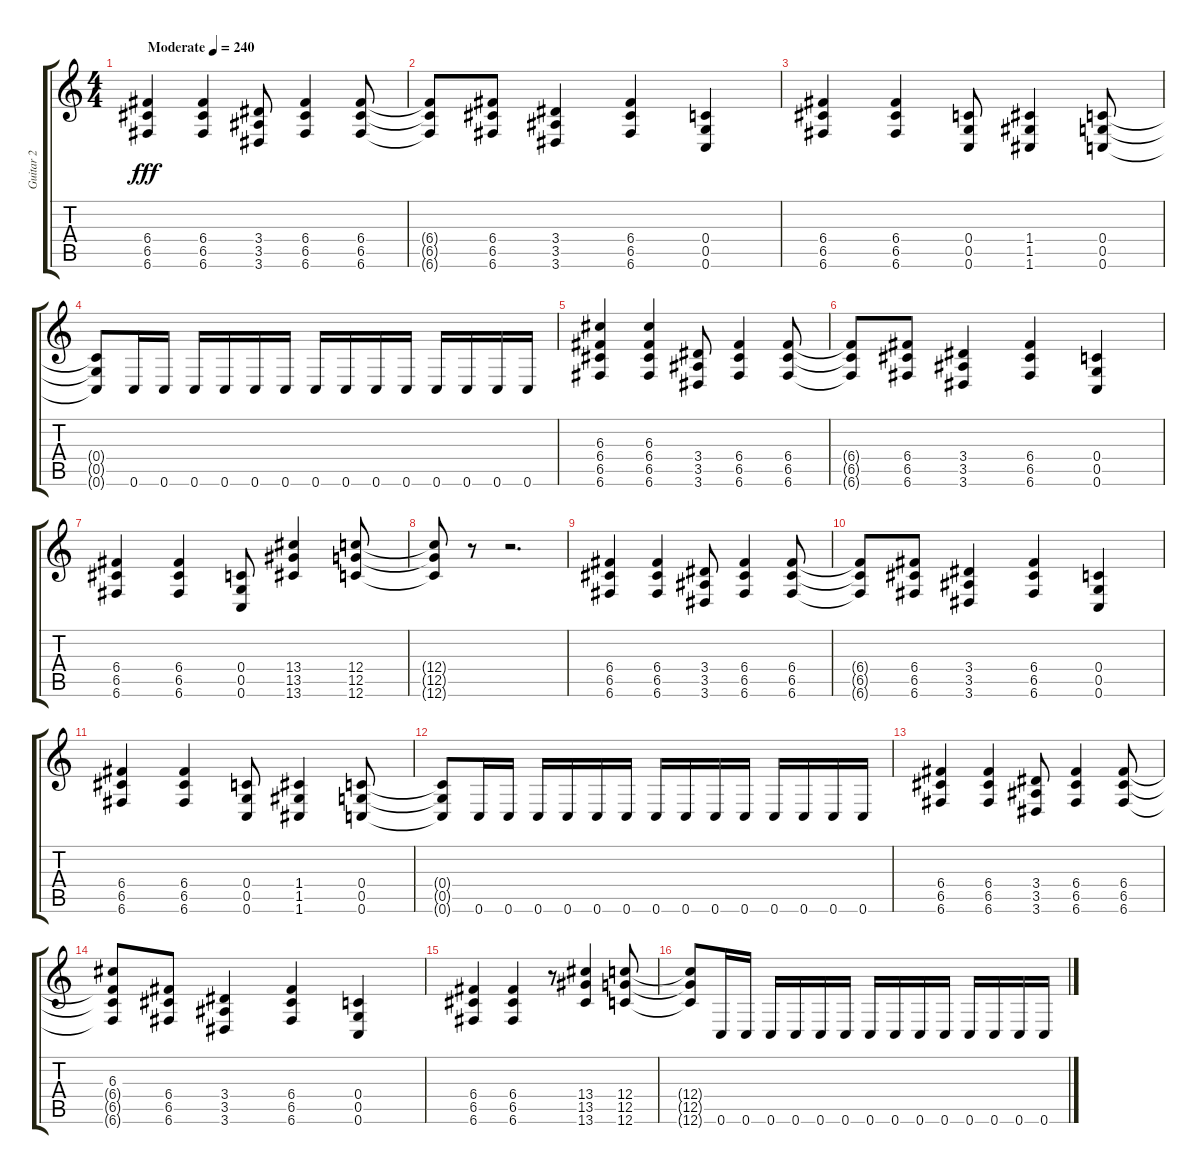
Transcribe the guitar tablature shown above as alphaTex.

\track ("Guitar 2" "Guitar 2") {instrument distortionguitar}
\staff {score tabs}
\tuning (G4 C4 G3 C3 G2 C2) {hide}
\ts (4 4)
\tempo (240 "Moderate")
\clef g2
\ks c
(6.4 6.5 6.6).4{dy fff instrument distortionguitar} (6.4 6.5 6.6).4 (3.4 3.5 3.6).8 (6.4 6.5 6.6).4 (6.4 6.5 6.6).8 |
(6.4{t} 6.5{t} 6.6{t}).8 (6.4 6.5 6.6).8 (3.4 3.5 3.6).4 (6.4 6.5 6.6).4 (0.4 0.5 0.6).4 |
(6.4 6.5 6.6).4 (6.4 6.5 6.6).4 (0.4 0.5 0.6).8 (1.4 1.5 1.6).4 (0.4 0.5 0.6).8 |
(0.4{t} 0.5{t} 0.6{t}).8 0.6.16 0.6.16 0.6.16 0.6.16 0.6.16 0.6.16 0.6.16 0.6.16 0.6.16 0.6.16 0.6.16 0.6.16 0.6.16 0.6.16 |
(6.3 6.4 6.5 6.6).4 (6.3 6.4 6.5 6.6).4 (3.4 3.5 3.6).8 (6.4 6.5 6.6).4 (6.4 6.5 6.6).8 |
(6.4{t} 6.5{t} 6.6{t}).8 (6.4 6.5 6.6).8 (3.4 3.5 3.6).4 (6.4 6.5 6.6).4 (0.4 0.5 0.6).4 |
(6.4 6.5 6.6).4 (6.4 6.5 6.6).4 (0.4 0.5 0.6).8 (13.4 13.5 13.6).4 (12.4 12.5 12.6).8 |
(12.4{t} 12.5{t} 12.6{t}).8 r.8 r.2{d} |
(6.4 6.5 6.6).4 (6.4 6.5 6.6).4 (3.4 3.5 3.6).8 (6.4 6.5 6.6).4 (6.4 6.5 6.6).8 |
(6.4{t} 6.5{t} 6.6{t}).8 (6.4 6.5 6.6).8 (3.4 3.5 3.6).4 (6.4 6.5 6.6).4 (0.4 0.5 0.6).4 |
(6.4 6.5 6.6).4 (6.4 6.5 6.6).4 (0.4 0.5 0.6).8 (1.4 1.5 1.6).4 (0.4 0.5 0.6).8 |
(0.4{t} 0.5{t} 0.6{t}).8 0.6.16 0.6.16 0.6.16 0.6.16 0.6.16 0.6.16 0.6.16 0.6.16 0.6.16 0.6.16 0.6.16 0.6.16 0.6.16 0.6.16 |
(6.4 6.5 6.6).4 (6.4 6.5 6.6).4 (3.4 3.5 3.6).8 (6.4 6.5 6.6).4 (6.4 6.5 6.6).8 |
(6.3 6.4{t} 6.5{t} 6.6{t}).8 (6.4 6.5 6.6).8 (3.4 3.5 3.6).4 (6.4 6.5 6.6).4 (0.4 0.5 0.6).4 |
(6.4 6.5 6.6).4 (6.4 6.5 6.6).4 r.8 (13.4 13.5 13.6).4 (12.4 12.5 12.6).8 |
(12.4{t} 12.5{t} 12.6{t}).8 0.6.16 0.6.16 0.6.16 0.6.16 0.6.16 0.6.16 0.6.16 0.6.16 0.6.16 0.6.16 0.6.16 0.6.16 0.6.16 0.6.16
